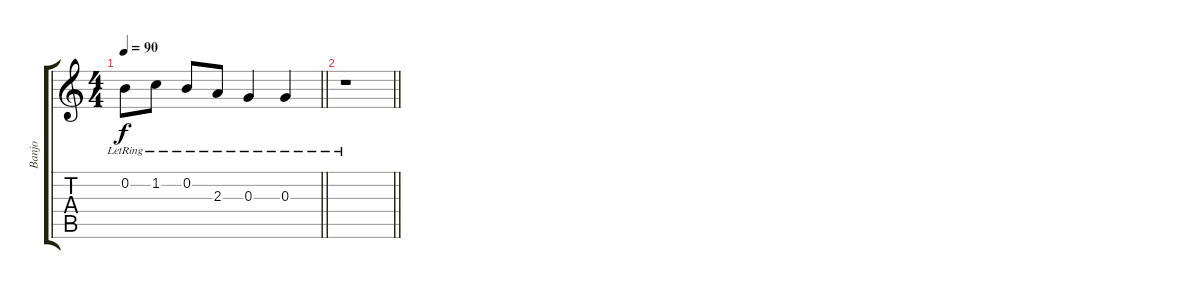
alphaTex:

\track ("Banjo" "Banjo") {instrument banjo}
\staff {score tabs}
\tuning (E4 B3 G3 D3 A2 E2) {hide}
\displaytranspose 12
\ts (4 4)
\tempo 90
\clef g2
\barLineRight lightlight
\ks c
0.2{lr}.8{dy f} 1.2{lr}.8 0.2{lr}.8 2.3{lr}.8 0.3{lr}.4 0.3{lr}.4 |
\barLineRight lightlight
r.1
